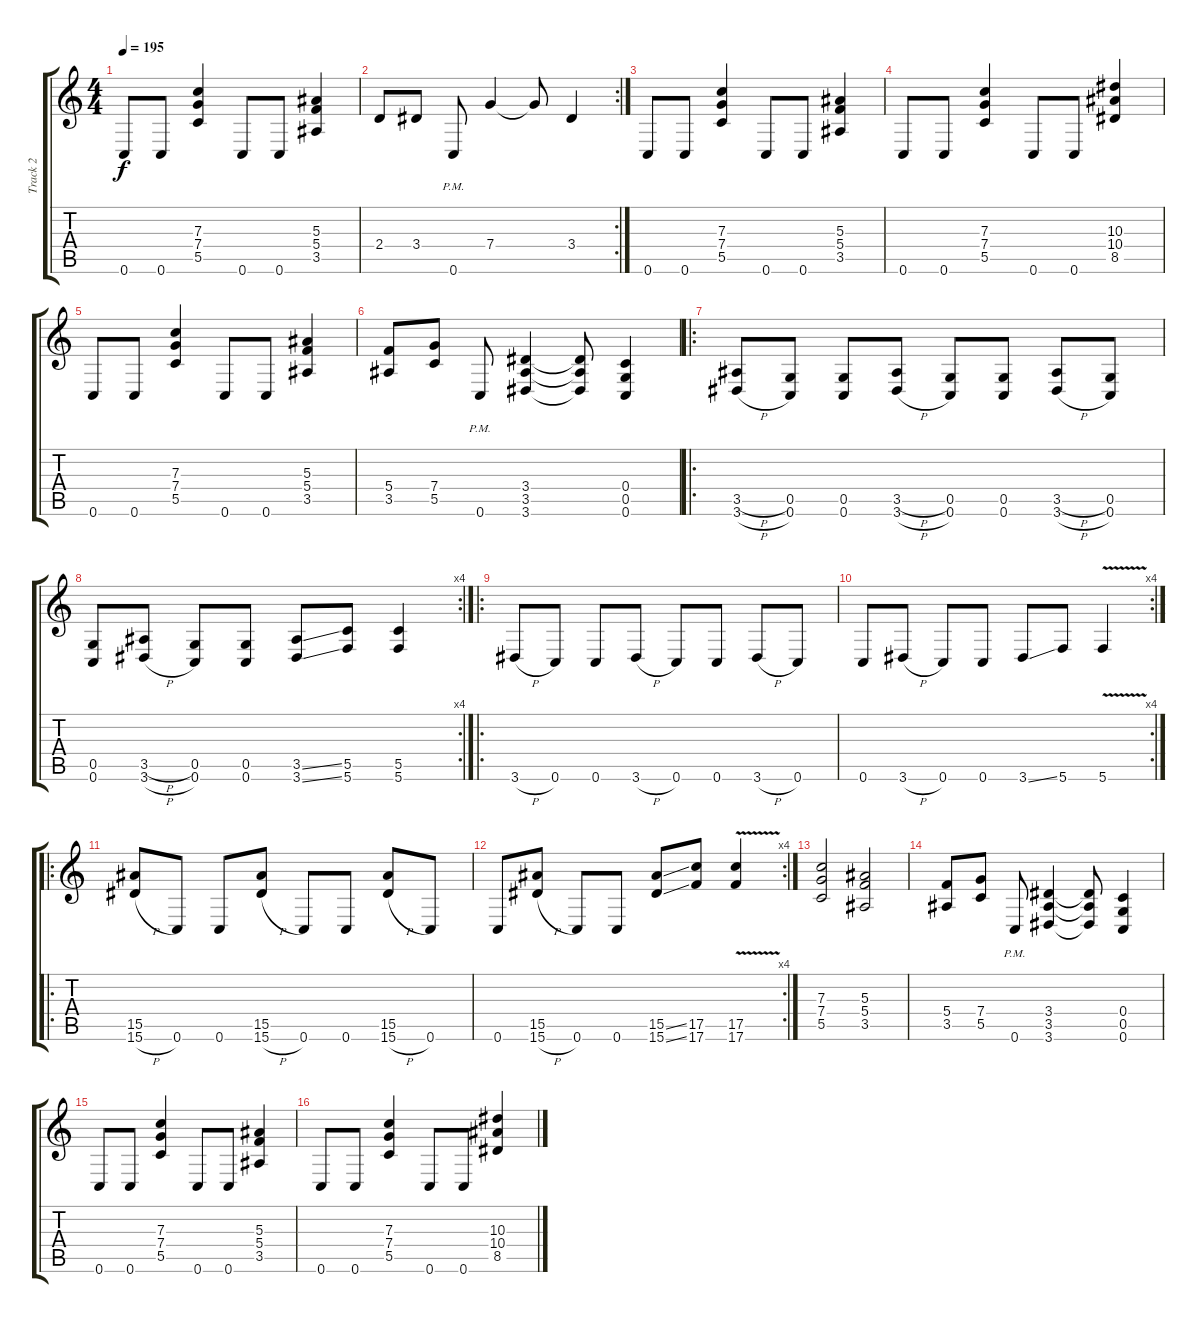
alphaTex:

\track ("Track 2" "Track 2") {instrument distortionguitar}
\staff {score tabs}
\tuning (D4 A3 F3 C3 G2 C2) {hide}
\ts (4 4)
\tempo 195
\clef g2
\ks c
0.6.8{dy f} 0.6.8 (7.3 7.4 5.5).4 0.6.8 0.6.8 (5.3 5.4 3.5).4 |
\rc 2
2.4.8 3.4.8 0.6{pm}.8 7.4.4 7.4{t}.8 3.4.4 |
0.6.8 0.6.8 (7.3 7.4 5.5).4 0.6.8 0.6.8 (5.3 5.4 3.5).4 |
0.6.8 0.6.8 (7.3 7.4 5.5).4 0.6.8 0.6.8 (10.3 10.4 8.5).4 |
0.6.8 0.6.8 (7.3 7.4 5.5).4 0.6.8 0.6.8 (5.3 5.4 3.5).4 |
(5.4 3.5).8 (7.4 5.5).8 0.6{pm}.8 (3.4 3.5 3.6).4 (3.4{t} 3.5{t} 3.6{t}).8 (0.4 0.5 0.6).4 |
\ro
(3.5{h} 3.6{h}).8 (0.5 0.6).8 (0.5 0.6).8 (3.5{h} 3.6{h}).8 (0.5 0.6).8 (0.5 0.6).8 (3.5{h} 3.6{h}).8 (0.5 0.6).8 |
\rc 4
(0.5 0.6).8 (3.5{h} 3.6{h}).8 (0.5 0.6).8 (0.5 0.6).8 (3.5{ss} 3.6{ss}).8 (5.5 5.6).8 (5.5 5.6).4 |
\ro
3.6{h}.8 0.6.8 0.6.8 3.6{h}.8 0.6.8 0.6.8 3.6{h}.8 0.6.8 |
\rc 4
0.6.8 3.6{h}.8 0.6.8 0.6.8 3.6{ss}.8 5.6.8 5.6{v}.4 |
\ro
(15.5 15.6{h}).8 0.6.8 0.6.8 (15.5 15.6{h}).8 0.6.8 0.6.8 (15.5 15.6{h}).8 0.6.8 |
\rc 4
0.6.8 (15.5 15.6{h}).8 0.6.8 0.6.8 (15.5{ss} 15.6{ss}).8 (17.5 17.6).8 (17.5{v} 17.6{v}).4 |
(7.3 7.4 5.5).2 (5.3 5.4 3.5).2 |
(5.4 3.5).8 (7.4 5.5).8 0.6{pm}.8 (3.4 3.5 3.6).4 (3.4{t} 3.5{t} 3.6{t}).8 (0.4 0.5 0.6).4 |
0.6.8 0.6.8 (7.3 7.4 5.5).4 0.6.8 0.6.8 (5.3 5.4 3.5).4 |
0.6.8 0.6.8 (7.3 7.4 5.5).4 0.6.8 0.6.8 (10.3 10.4 8.5).4
